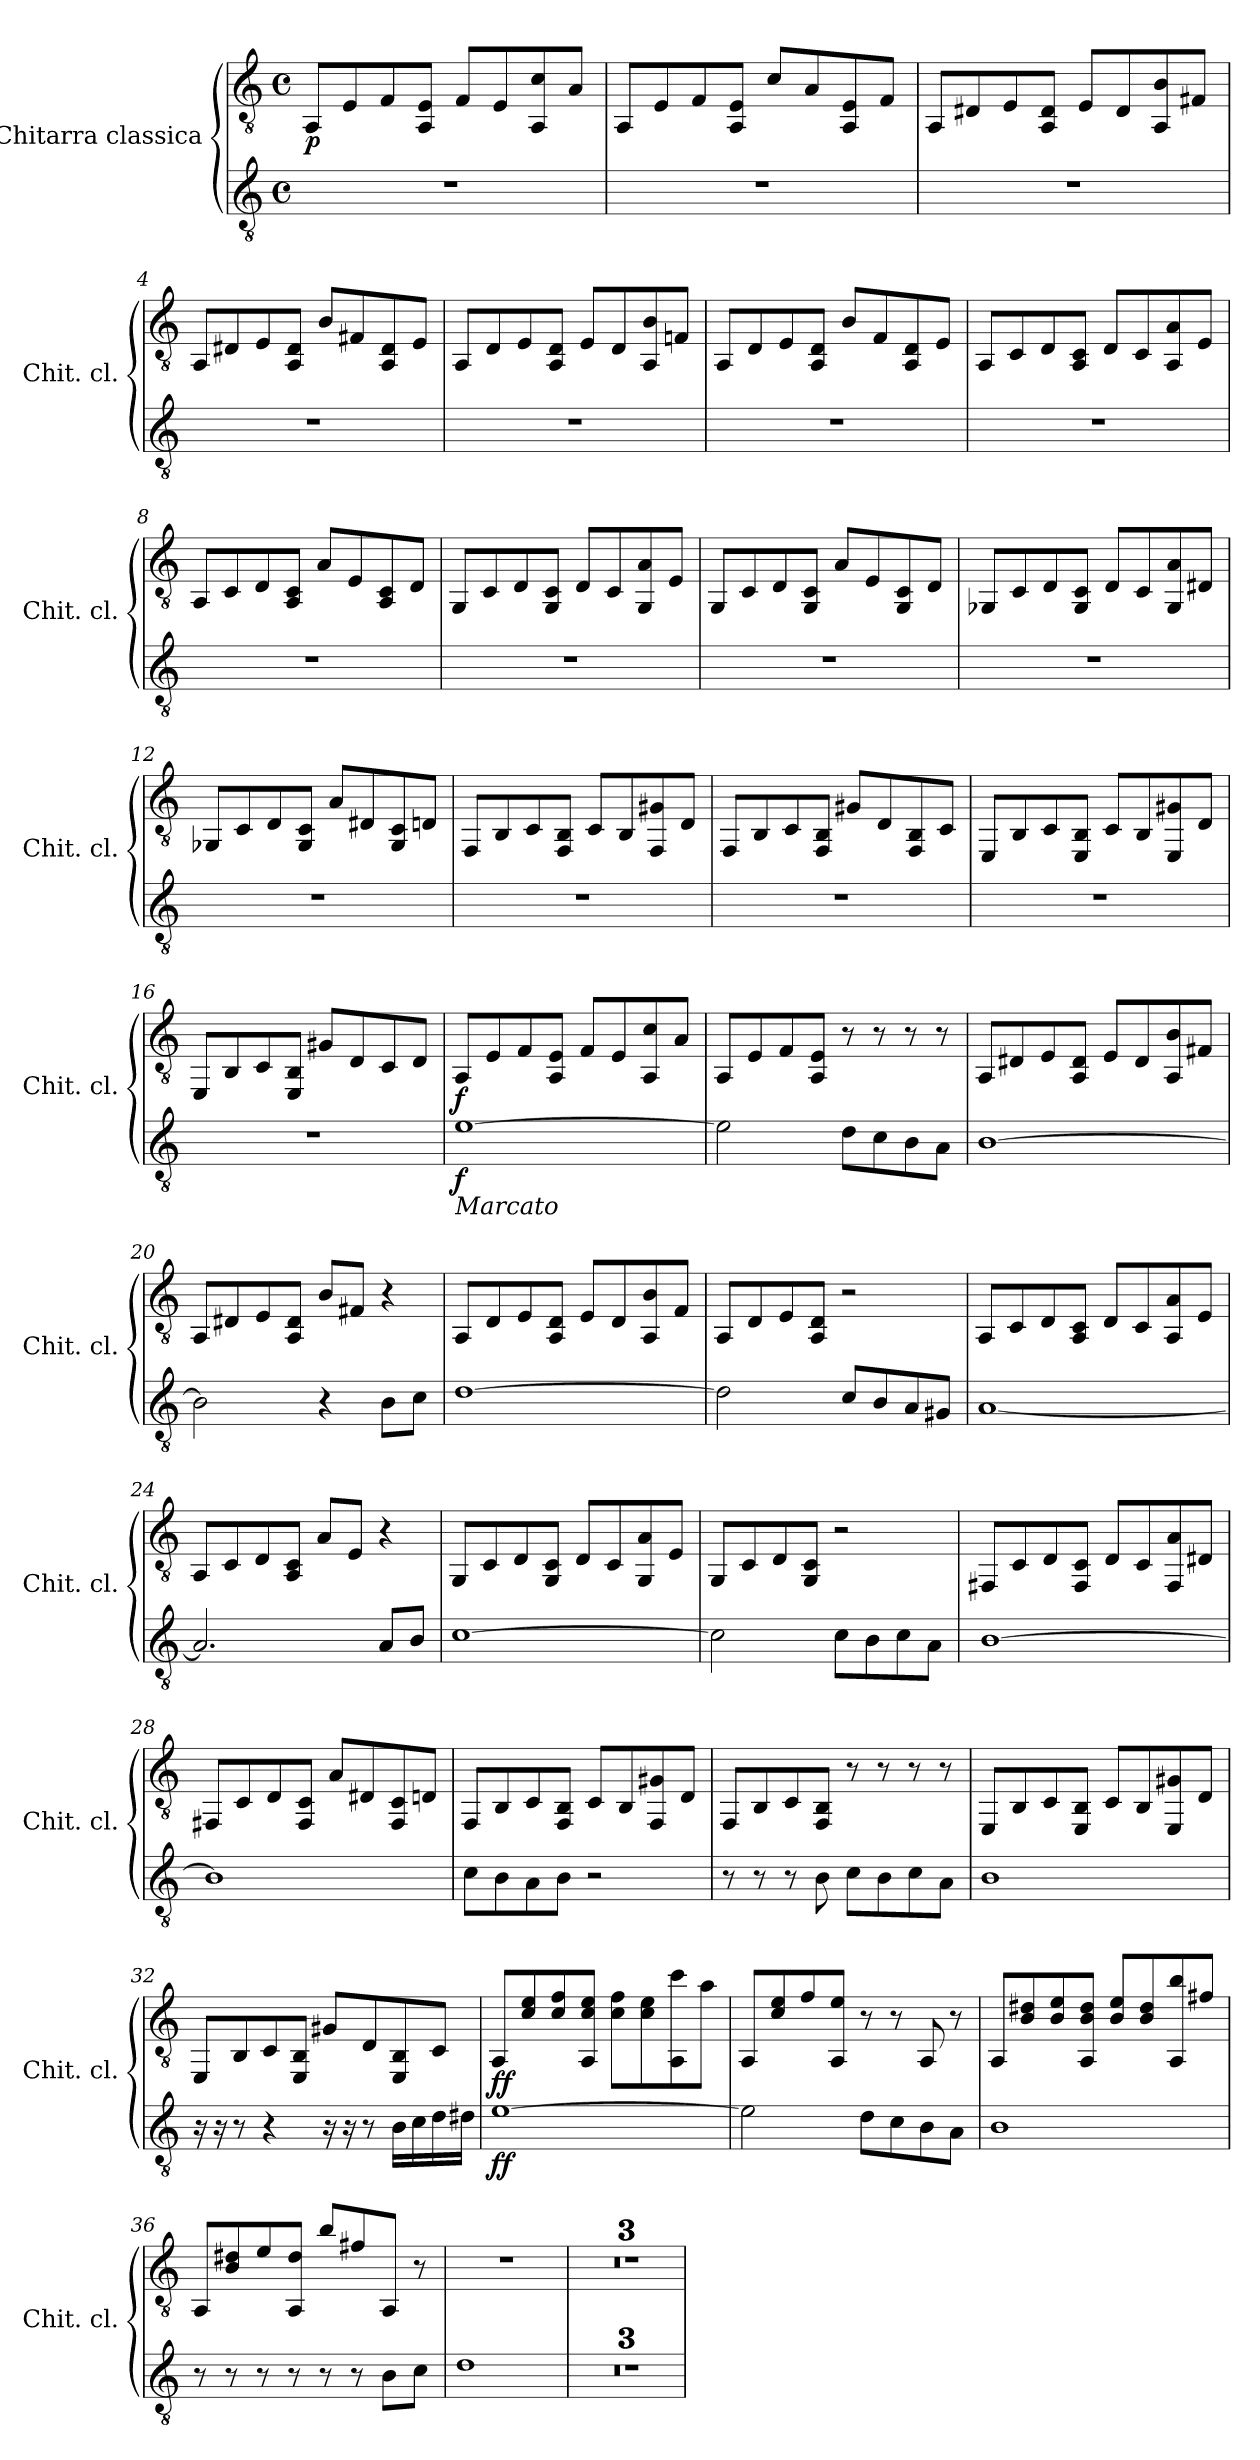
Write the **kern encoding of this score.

**kern	**dynam	**kern	**dynam
*part2	*part2	*part1	*part1
*staff2	*staff2	*staff1	*staff1
*I"Chitarra classica	*	*I"Chitarra classica	*
*I'Chit. cl.	*	*I'Chit. cl.	*
*clefGv2	*	*clefGv2	*
*k[]	*	*k[]	*
*M4/4	*	*M4/4	*
*met(c)	*	*met(c)	*
*MM125	*	*MM125	*
=1	=1	=1	=1
!	!	!	!LO:DY:b
1r	.	8AA/L	p
.	.	8E/	.
.	.	8F/	.
.	.	8AA/ 8E/J	.
.	.	8F/L	.
.	.	8E/	.
.	.	8AA/ 8c/	.
.	.	8A/J	.
=2	=2	=2	=2
1r	.	8AA/L	.
.	.	8E/	.
.	.	8F/	.
.	.	8AA/ 8E/J	.
.	.	8c/L	.
.	.	8A/	.
.	.	8AA/ 8E/	.
.	.	8F/J	.
=3	=3	=3	=3
1r	.	8AA/L	.
.	.	8D#X/	.
.	.	8E/	.
.	.	8AA/ 8D#/J	.
.	.	8E/L	.
.	.	8D#/	.
.	.	8AA/ 8B/	.
.	.	8F#X/J	.
=4	=4	=4	=4
1r	.	8AA/L	.
.	.	8D#X/	.
.	.	8E/	.
.	.	8AA/ 8D#/J	.
.	.	8B/L	.
.	.	8F#X/	.
.	.	8AA/ 8D#/	.
.	.	8E/J	.
!!LO:LB:g=z
=5	=5	=5	=5
1r	.	8AA/L	.
.	.	8D/	.
.	.	8E/	.
.	.	8AA/ 8D/J	.
.	.	8E/L	.
.	.	8D/	.
.	.	8AA/ 8B/	.
.	.	8Fni/J	.
=6	=6	=6	=6
1r	.	8AA/L	.
.	.	8D/	.
.	.	8E/	.
.	.	8AA/ 8D/J	.
.	.	8B/L	.
.	.	8F/	.
.	.	8AA/ 8D/	.
.	.	8E/J	.
=7	=7	=7	=7
1r	.	8AA/L	.
.	.	8C/	.
.	.	8D/	.
.	.	8AA/ 8C/J	.
.	.	8D/L	.
.	.	8C/	.
.	.	8AA/ 8A/	.
.	.	8E/J	.
=8	=8	=8	=8
1r	.	8AA/L	.
.	.	8C/	.
.	.	8D/	.
.	.	8AA/ 8C/J	.
.	.	8A/L	.
.	.	8E/	.
.	.	8AA/ 8C/	.
.	.	8D/J	.
!!LO:LB:g=z
=9	=9	=9	=9
1r	.	8GG/L	.
.	.	8C/	.
.	.	8D/	.
.	.	8GG/ 8C/J	.
.	.	8D/L	.
.	.	8C/	.
.	.	8GG/ 8A/	.
.	.	8E/J	.
=10	=10	=10	=10
1r	.	8GG/L	.
.	.	8C/	.
.	.	8D/	.
.	.	8GG/ 8C/J	.
.	.	8A/L	.
.	.	8E/	.
.	.	8GG/ 8C/	.
.	.	8D/J	.
=11	=11	=11	=11
1r	.	8GG-X/L	.
.	.	8C/	.
.	.	8D/	.
.	.	8GG-/ 8C/J	.
.	.	8D/L	.
.	.	8C/	.
.	.	8GG-/ 8A/	.
.	.	8D#X/J	.
=12	=12	=12	=12
1r	.	8GG-X/L	.
.	.	8C/	.
.	.	8D/	.
.	.	8GG-/ 8C/J	.
.	.	8A/L	.
.	.	8D#X/	.
.	.	8GG-/ 8C/	.
.	.	8Dn/J	.
!!LO:LB:g=z
=13	=13	=13	=13
1r	.	8FF/L	.
.	.	8BB/	.
.	.	8C/	.
.	.	8FF/ 8BB/J	.
.	.	8C/L	.
.	.	8BB/	.
.	.	8FF/ 8G#X/	.
.	.	8D/J	.
=14	=14	=14	=14
1r	.	8FF/L	.
.	.	8BB/	.
.	.	8C/	.
.	.	8FF/ 8BB/J	.
.	.	8G#X/L	.
.	.	8D/	.
.	.	8FF/ 8BB/	.
.	.	8C/J	.
=15	=15	=15	=15
1r	.	8EE/L	.
.	.	8BB/	.
.	.	8C/	.
.	.	8EE/ 8BB/J	.
.	.	8C/L	.
.	.	8BB/	.
.	.	8EE/ 8G#X/	.
.	.	8D/J	.
!!LO:LB:g=z
=16	=16	=16	=16
1r	.	8EE/L	.
.	.	8BB/	.
.	.	8C/	.
.	.	8EE/ 8BB/J	.
.	.	8G#X/L	.
.	.	8D/	.
.	.	8C/	.
.	.	8D/J	.
=17	=17	=17	=17
!LO:TX:b:i:t=Marcato	!	!	!
!	!LO:DY:b	!	!LO:DY:b
[1e	f	8AA/L	f
.	.	8E/	.
.	.	8F/	.
.	.	8AA/ 8E/J	.
.	.	8F/L	.
.	.	8E/	.
.	.	8AA/ 8c/	.
.	.	8A/J	.
=18	=18	=18	=18
2e\]	.	8AA/L	.
.	.	8E/	.
.	.	8F/	.
.	.	8AA/ 8E/J	.
8d\L	.	8r	.
8c\	.	8r	.
8B\	.	8r	.
8A\J	.	8r	.
=19	=19	=19	=19
[1B	.	8AA/L	.
.	.	8D#X/	.
.	.	8E/	.
.	.	8AA/ 8D#/J	.
.	.	8E/L	.
.	.	8D#/	.
.	.	8AA/ 8B/	.
.	.	8F#X/J	.
!!LO:PB:g=z
=20	=20	=20	=20
2B\]	.	8AA/L	.
.	.	8D#X/	.
.	.	8E/	.
.	.	8AA/ 8D#/J	.
4r	.	8B/L	.
.	.	8F#X/J	.
8B\L	.	4r	.
8c\J	.	.	.
=21	=21	=21	=21
[1d	.	8AA/L	.
.	.	8D/	.
.	.	8E/	.
.	.	8AA/ 8D/J	.
.	.	8E/L	.
.	.	8D/	.
.	.	8AA/ 8B/	.
.	.	8F/J	.
=22	=22	=22	=22
2d\]	.	8AA/L	.
.	.	8D/	.
.	.	8E/	.
.	.	8AA/ 8D/J	.
8c/L	.	2r	.
8B/	.	.	.
8A/	.	.	.
8G#X/J	.	.	.
=23	=23	=23	=23
[1A	.	8AA/L	.
.	.	8C/	.
.	.	8D/	.
.	.	8AA/ 8C/J	.
.	.	8D/L	.
.	.	8C/	.
.	.	8AA/ 8A/	.
.	.	8E/J	.
!!LO:LB:g=z
=24	=24	=24	=24
2.A/]	.	8AA/L	.
.	.	8C/	.
.	.	8D/	.
.	.	8AA/ 8C/J	.
.	.	8A/L	.
.	.	8E/J	.
8A/L	.	4r	.
8B/J	.	.	.
=25	=25	=25	=25
[1c	.	8GG/L	.
.	.	8C/	.
.	.	8D/	.
.	.	8GG/ 8C/J	.
.	.	8D/L	.
.	.	8C/	.
.	.	8GG/ 8A/	.
.	.	8E/J	.
=26	=26	=26	=26
2c\]	.	8GG/L	.
.	.	8C/	.
.	.	8D/	.
.	.	8GG/ 8C/J	.
8c\L	.	2r	.
8B\	.	.	.
8c\	.	.	.
8A\J	.	.	.
=27	=27	=27	=27
[1B	.	8FF#X/L	.
.	.	8C/	.
.	.	8D/	.
.	.	8FF#/ 8C/J	.
.	.	8D/L	.
.	.	8C/	.
.	.	8FF#/ 8A/	.
.	.	8D#X/J	.
!!LO:LB:g=z
=28	=28	=28	=28
1B]	.	8FF#X/L	.
.	.	8C/	.
.	.	8D/	.
.	.	8FF#/ 8C/J	.
.	.	8A/L	.
.	.	8D#X/	.
.	.	8FF#/ 8C/	.
.	.	8Dn/J	.
=29	=29	=29	=29
8c\L	.	8FF/L	.
8B\	.	8BB/	.
8A\	.	8C/	.
8B\J	.	8FF/ 8BB/J	.
2r	.	8C/L	.
.	.	8BB/	.
.	.	8FF/ 8G#X/	.
.	.	8D/J	.
=30	=30	=30	=30
8r	.	8FF/L	.
8r	.	8BB/	.
8r	.	8C/	.
8B\	.	8FF/ 8BB/J	.
8c\L	.	8r	.
8B\	.	8r	.
8c\	.	8r	.
8A\J	.	8r	.
=31	=31	=31	=31
1B	.	8EE/L	.
.	.	8BB/	.
.	.	8C/	.
.	.	8EE/ 8BB/J	.
.	.	8C/L	.
.	.	8BB/	.
.	.	8EE/ 8G#X/	.
.	.	8D/J	.
!!LO:LB:g=z
=32	=32	=32	=32
16r	.	8EE/L	.
16r	.	.	.
8r	.	8BB/	.
4r	.	8C/	.
.	.	8EE/ 8BB/J	.
16r	.	8G#X/L	.
16r	.	.	.
8r	.	8D/	.
16B\LL	.	8EE/ 8BB/	.
16c\	.	.	.
16d\	.	8C/J	.
16d#X\JJ	.	.	.
=33	=33	=33	=33
!	!LO:DY:b	!	!LO:DY:b
[1e	ff	8AA/L	ff
.	.	8c/ 8e/	.
.	.	8c/ 8f/	.
.	.	8AA/ 8c/ 8e/J	.
.	.	8c\ 8f\L	.
.	.	8c\ 8e\	.
.	.	8AA\ 8cc\	.
.	.	8a\J	.
=34	=34	=34	=34
2e\]	.	8AA/L	.
.	.	8c/ 8e/	.
.	.	8f/	.
.	.	8AA/ 8e/J	.
8d\L	.	8r	.
8c\	.	8r	.
8B\	.	8AA/	.
8A\J	.	8r	.
=35	=35	=35	=35
1B	.	8AA/L	.
.	.	8B/ 8d#X/	.
.	.	8B/ 8e/	.
.	.	8AA/ 8B/ 8d#/J	.
.	.	8B/ 8e/L	.
.	.	8B/ 8d#/	.
.	.	8AA/ 8b/	.
.	.	8f#X/J	.
!!LO:LB:g=z
=36	=36	=36	=36
8r	.	8AA/L	.
8r	.	8B/ 8d#X/	.
8r	.	8e/	.
8r	.	8AA/ 8d#/J	.
8r	.	8b/L	.
8r	.	8f#X/	.
8B\L	.	8AA/J	.
8c\J	.	8r	.
=37	=37	=37	=37
1d	.	1r	.
=38	=38	=38	=38
1r	.	1r	.
=39	=39	=39	=39
1r	.	1r	.
=40	=40	=40	=40
1r	.	1r	.
=	=	=	=
*-	*-	*-	*-
